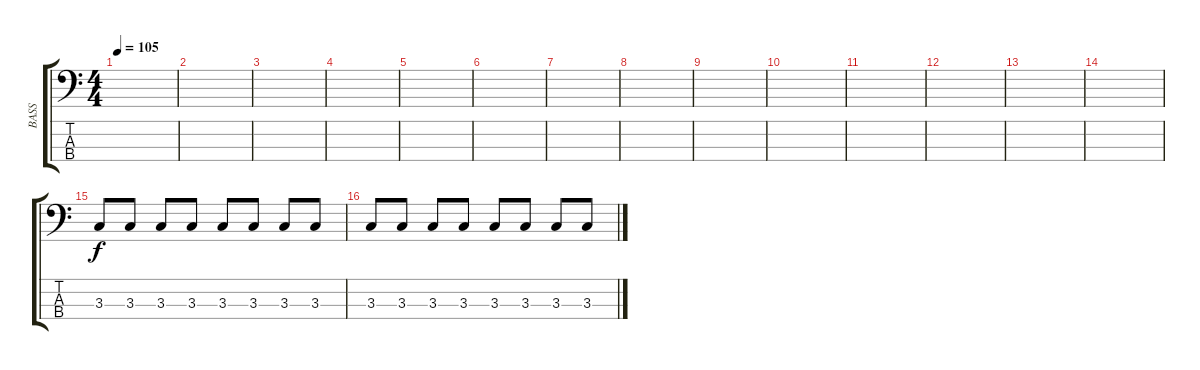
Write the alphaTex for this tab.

\track ("BASS" "BASS") {instrument electricbassfinger}
\staff {score tabs}
\tuning (G2 D2 A1 E1) {hide}
\ts (4 4)
\tempo 105
\clef f4
\ks c
|
|
|
|
|
|
|
|
|
|
|
|
|
|
3.3.8 3.3.8 3.3.8 3.3.8 3.3.8 3.3.8 3.3.8 3.3.8 |
3.3.8 3.3.8 3.3.8 3.3.8 3.3.8 3.3.8 3.3.8 3.3.8
